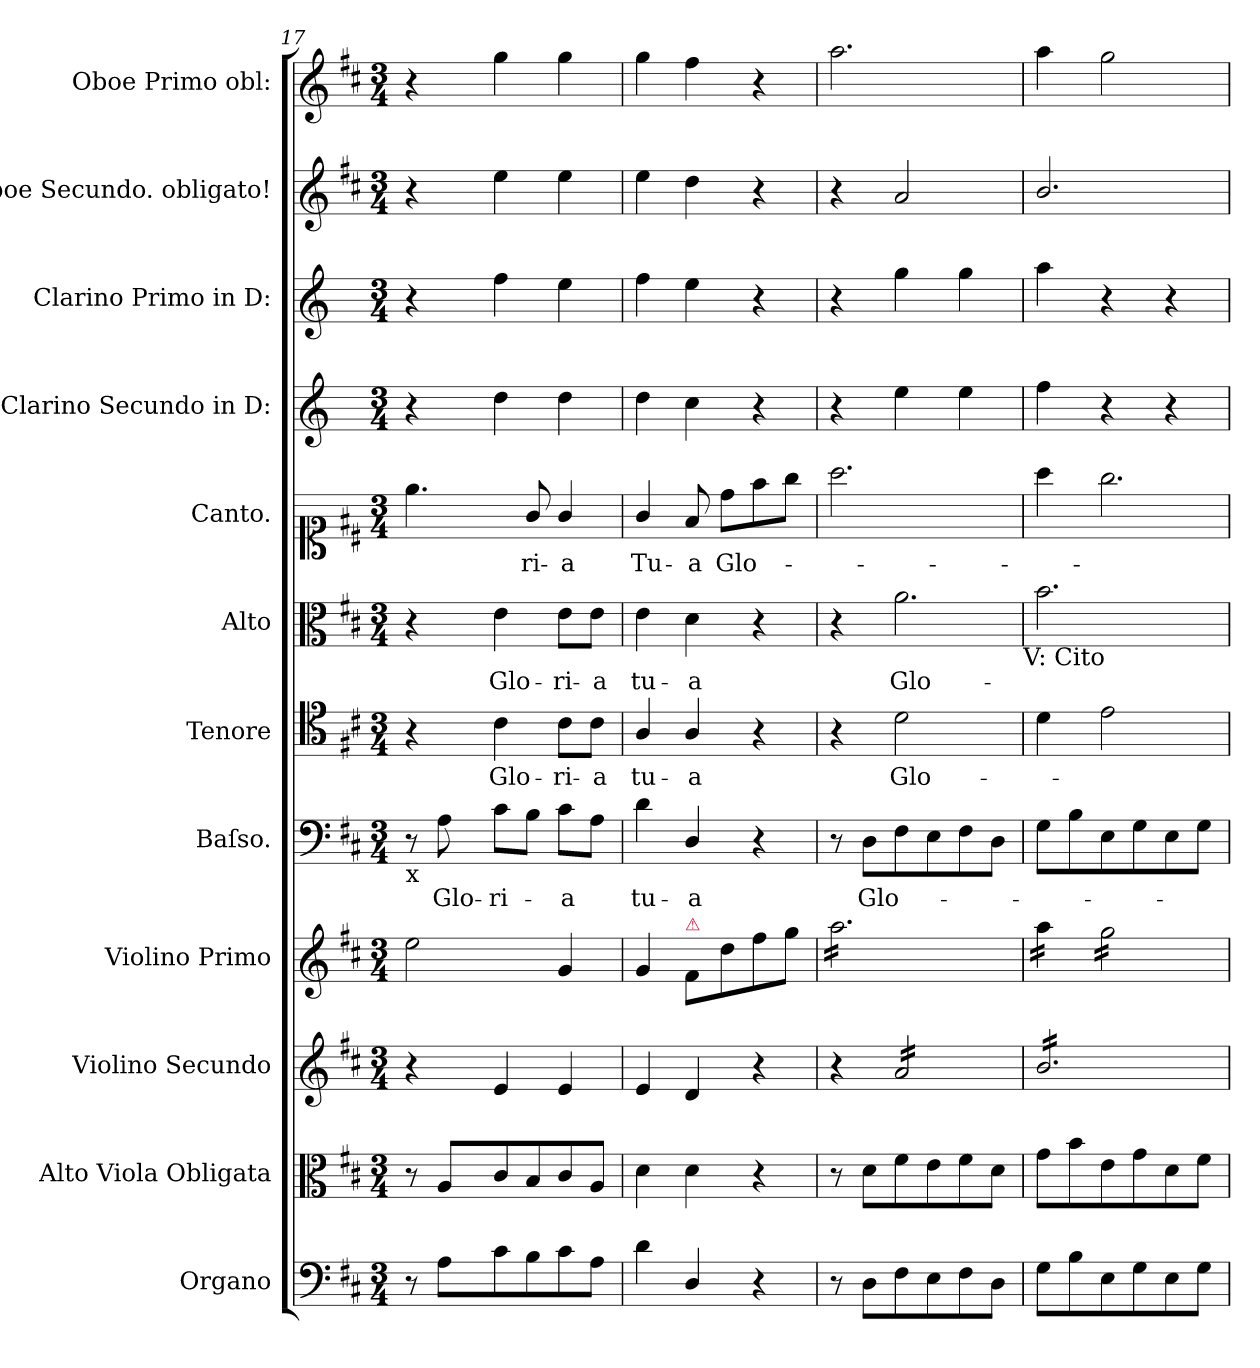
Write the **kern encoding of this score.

**kern	**kern	**kern	**kern	**kern	**text	**kern	**text	**kern	**text	**kern	**text	**kern	**kern	**kern	**kern
*part12	*part11	*part10	*part9	*part8	*part8	*part7	*part7	*part6	*part6	*part5	*part5	*part4	*part3	*part2	*part1
*staff12	*staff11	*staff10	*staff9	*staff8	*staff8	*staff7	*staff7	*staff6	*staff6	*staff5	*staff5	*staff4	*staff3	*staff2	*staff1
*I"Organo	*I"Alto Viola Obligata	*I"Violino Secundo	*I"Violino Primo	*I"Baſso.	*	*I"Tenore	*	*I"Alto	*	*I"Canto.	*	*I"Clarino Secundo in D:	*I"Clarino Primo in D:	*I"Oboe Secundo. obligato!	*I"Oboe Primo obl:
*I'org	*I'a-vla	*I'vl 2	*I'vl 1	*I'B	*	*I'T	*	*I'A	*	*	*	*I'clno 2 in D	*I'clno 1 in D	*I'ob 2	*I'ob 1
*clefF4	*clefC3	*clefG2	*clefG2	*clefF4	*	*clefC4	*	*clefC3	*	*clefC1	*	*clefG2	*clefG2	*clefG2	*clefG2
*	*	*	*	*	*	*	*	*	*	*	*	*ITrd-1c-2	*ITrd-1c-2	*	*
*k[f#c#]	*k[f#c#]	*k[f#c#]	*k[f#c#]	*k[f#c#]	*	*k[f#c#]	*	*k[f#c#]	*	*k[f#c#]	*	*k[f#c#]	*k[f#c#]	*k[f#c#]	*k[f#c#]
*M3/4	*M3/4	*M3/4	*M3/4	*M3/4	*	*M3/4	*	*M3/4	*	*M3/4	*	*M3/4	*M3/4	*M3/4	*M3/4
=17	=17	=17	=17	=17	=17	=17	=17	=17	=17	=17	=17	=17	=17	=17	=17
!	!	!	!	!LO:TX:b:t=x	!	!	!	!	!	!	!	!	!	!	!
8r	8r	4r	2ee\	8r	.	4r	.	4r	.	4.ee\	.	4r	4r	4r	4r
8A\L	8A/L	.	.	8A\	Glo-	.	.	.	.	.	.	.	.	.	.
8c#\	8c#/	4e/	.	8c#\L	-ri-	4c#\	Glo-	4e\	Glo-	.	.	4ee\	4gg\	4ee\	4gg\
8B\	8B/	.	.	8B\J	.	.	.	.	.	8g/	-ri-	.	.	.	.
8c#\	8c#/	4e/	4g/	8c#\L	-a	8c#\L	-ri-	8e\L	-ri-	4g/	-a	4ee\	4ff#\	4ee\	4gg\
8A\J	8A/J	.	.	8A\J	.	8c#\J	-a	8e\J	-a	.	.	.	.	.	.
=18	=18	=18	=18	=18	=18	=18	=18	=18	=18	=18	=18	=18	=18	=18	=18
4d\	4d\	4e/	4g/	4d\	tu-	4A/	tu-	4e\	tu-	4g/	Tu-	4ee\	4gg\	4ee\	4gg\
!	!	!	!LO:TX:a:color=crimson:t=⚠	!	!	!	!	!	!	!	!	!	!	!	!
4D/	4d\	4d/	8f#/L	4D/	-a	4A/	-a	4d\	-a	8f#/	-a	4dd\	4ff#\	4dd\	4ff#\
.	.	.	8dd\	.	.	.	.	.	.	8dd\L	Glo-	.	.	.	.
4r	4r	4r	8ff#\	4r	.	4r	.	4r	.	8ff#\	.	4r	4r	4r	4r
.	.	.	8gg\J	.	.	.	.	.	.	8gg\J	.	.	.	.	.
=19	=19	=19	=19	=19	=19	=19	=19	=19	=19	=19	=19	=19	=19	=19	=19
*	*	*	*tremolo	*	*	*	*	*	*	*	*	*	*	*	*
8r	8r	4r	16aa\LL	8r	.	4r	.	4r	.	2.aa\	.	4r	4r	4r	2.aa\
.	.	.	16aa\	.	.	.	.	.	.	.	.	.	.	.	.
8D\L	8d\L	.	16aa\	8D\L	Glo-	.	.	.	.	.	.	.	.	.	.
.	.	.	16aa\	.	.	.	.	.	.	.	.	.	.	.	.
!	!	!	!	!	!	!	!	!LO:N:vis=2.	!	!	!	!	!	!	!
*	*	*tremolo	*	*	*	*	*	*	*	*	*	*	*	*	*
8F#\	8f#\	16a/LL	16aa\	8F#\	.	2d\	Glo-	2a\	Glo-	.	.	4ff#\	4aa\	2a/	.
.	.	16a/	16aa\	.	.	.	.	.	.	.	.	.	.	.	.
8E\	8e\	16a/	16aa\	8E\	.	.	.	.	.	.	.	.	.	.	.
.	.	16a/	16aa\	.	.	.	.	.	.	.	.	.	.	.	.
8F#\	8f#\	16a/	16aa\	8F#\	.	.	.	.	.	.	.	4ff#\	4aa\	.	.
.	.	16a/	16aa\	.	.	.	.	.	.	.	.	.	.	.	.
8D\J	8d\J	16a/	16aa\	8D\J	.	.	.	.	.	.	.	.	.	.	.
.	.	16a/JJ	16aa\JJ	.	.	.	.	.	.	.	.	.	.	.	.
!	!	!	!	!	!	!	!	!LO:TX:b:t=V&colon; Cito	!	!	!	!	!	!	!
=20	=20	=20	=20	=20	=20	=20	=20	=20	=20	=20	=20	=20	=20	=20	=20
8G\L	8g\L	16b/LL	16aa\LL	8G\L	.	4d\	.	2.b\	.	4aa\	.	4gg\	4bb\	2.b/	4aa\
.	.	16b/	16aa\	.	.	.	.	.	.	.	.	.	.	.	.
8B\	8b\	16b/	16aa\	8B\	.	.	.	.	.	.	.	.	.	.	.
.	.	16b/	16aa\JJ	.	.	.	.	.	.	.	.	.	.	.	.
!	!	!	!	!	!	!	!	!	!	!LO:N:vis=2.	!	!	!	!	!
8E\	8e\	16b/	16gg\LL	8E\	.	2e\	.	.	.	2gg\	.	4r	4r	.	2gg\
.	.	16b/	16gg\	.	.	.	.	.	.	.	.	.	.	.	.
8G\	8g\	16b/	16gg\	8G\	.	.	.	.	.	.	.	.	.	.	.
.	.	16b/	16gg\	.	.	.	.	.	.	.	.	.	.	.	.
8E\	8d\	16b/	16gg\	8E\	.	.	.	.	.	.	.	4r	4r	.	.
.	.	16b/	16gg\	.	.	.	.	.	.	.	.	.	.	.	.
8G\J	8f#\J	16b/	16gg\	8G\J	.	.	.	.	.	.	.	.	.	.	.
.	.	16b/JJ	16gg\JJ	.	.	.	.	.	.	.	.	.	.	.	.
*	*	*	*Xtremolo	*	*	*	*	*	*	*	*	*	*	*	*
*	*	*Xtremolo	*	*	*	*	*	*	*	*	*	*	*	*	*
=	=	=	=	=	=	=	=	=	=	=	=	=	=	=	=
*-	*-	*-	*-	*-	*-	*-	*-	*-	*-	*-	*-	*-	*-	*-	*-
